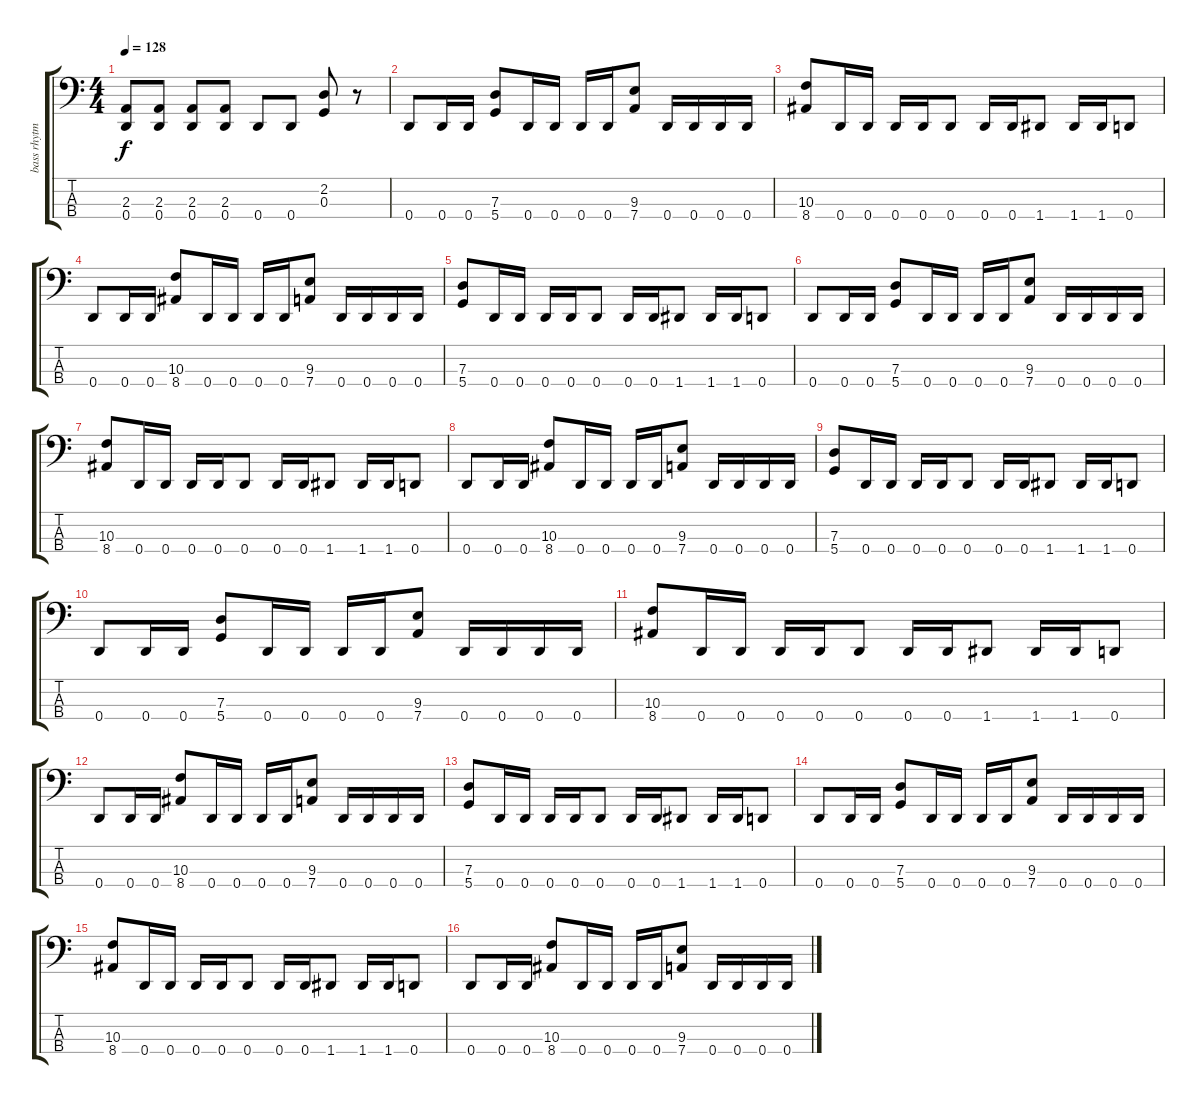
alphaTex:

\track ("bass rhytm 1" "bass rhytm") {instrument distortionguitar}
\staff {score tabs}
\tuning (F2 C2 G1 D1) {hide}
\ts (4 4)
\tempo 128
\clef f4
\ks c
(2.3 0.4).8{dy f} (2.3 0.4).8 (2.3 0.4).8 (2.3 0.4).8 0.4.8 0.4.8 (2.2 0.3).8 r.8 |
0.4.8 0.4.16 0.4.16 (7.3 5.4).8 0.4.16 0.4.16 0.4.16 0.4.16 (9.3 7.4).8 0.4.16 0.4.16 0.4.16 0.4.16 |
(10.3 8.4).8 0.4.16 0.4.16 0.4.16 0.4.16 0.4.8 0.4.16 0.4.16 1.4.8 1.4.16 1.4.16 0.4.8 |
0.4.8 0.4.16 0.4.16 (10.3 8.4).8 0.4.16 0.4.16 0.4.16 0.4.16 (9.3 7.4).8 0.4.16 0.4.16 0.4.16 0.4.16 |
(7.3 5.4).8 0.4.16 0.4.16 0.4.16 0.4.16 0.4.8 0.4.16 0.4.16 1.4.8 1.4.16 1.4.16 0.4.8 |
0.4.8 0.4.16 0.4.16 (7.3 5.4).8 0.4.16 0.4.16 0.4.16 0.4.16 (9.3 7.4).8 0.4.16 0.4.16 0.4.16 0.4.16 |
(10.3 8.4).8 0.4.16 0.4.16 0.4.16 0.4.16 0.4.8 0.4.16 0.4.16 1.4.8 1.4.16 1.4.16 0.4.8 |
0.4.8 0.4.16 0.4.16 (10.3 8.4).8 0.4.16 0.4.16 0.4.16 0.4.16 (9.3 7.4).8 0.4.16 0.4.16 0.4.16 0.4.16 |
(7.3 5.4).8 0.4.16 0.4.16 0.4.16 0.4.16 0.4.8 0.4.16 0.4.16 1.4.8 1.4.16 1.4.16 0.4.8 |
0.4.8 0.4.16 0.4.16 (7.3 5.4).8 0.4.16 0.4.16 0.4.16 0.4.16 (9.3 7.4).8 0.4.16 0.4.16 0.4.16 0.4.16 |
(10.3 8.4).8 0.4.16 0.4.16 0.4.16 0.4.16 0.4.8 0.4.16 0.4.16 1.4.8 1.4.16 1.4.16 0.4.8 |
0.4.8 0.4.16 0.4.16 (10.3 8.4).8 0.4.16 0.4.16 0.4.16 0.4.16 (9.3 7.4).8 0.4.16 0.4.16 0.4.16 0.4.16 |
(7.3 5.4).8 0.4.16 0.4.16 0.4.16 0.4.16 0.4.8 0.4.16 0.4.16 1.4.8 1.4.16 1.4.16 0.4.8 |
0.4.8 0.4.16 0.4.16 (7.3 5.4).8 0.4.16 0.4.16 0.4.16 0.4.16 (9.3 7.4).8 0.4.16 0.4.16 0.4.16 0.4.16 |
(10.3 8.4).8 0.4.16 0.4.16 0.4.16 0.4.16 0.4.8 0.4.16 0.4.16 1.4.8 1.4.16 1.4.16 0.4.8 |
0.4.8 0.4.16 0.4.16 (10.3 8.4).8 0.4.16 0.4.16 0.4.16 0.4.16 (9.3 7.4).8 0.4.16 0.4.16 0.4.16 0.4.16
